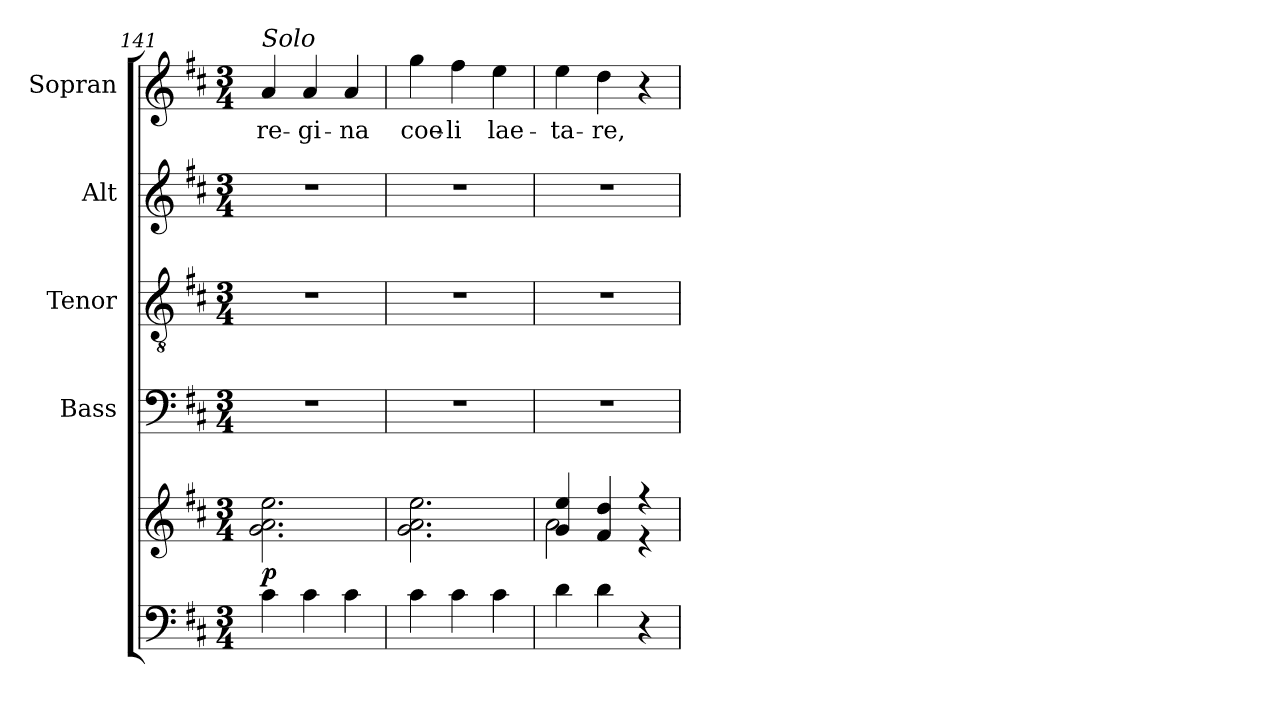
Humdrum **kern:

**kern	**kern	**dynam	**kern	**kern	**kern	**kern	**text
*part5	*part5	*part5	*part4	*part3	*part2	*part1	*part1
*staff6	*staff5	*staff5/6	*staff4	*staff3	*staff2	*staff1	*staff1
*	*	*	*I"Bass	*I"Tenor	*I"Alt	*I"Sopran	*
*	*	*	*I'B.	*I'T.	*I'A.	*I'S.	*
*clefF4	*clefG2	*	*clefF4	*clefGv2	*clefG2	*clefG2	*
*k[f#c#]	*k[f#c#]	*	*k[f#c#]	*k[f#c#]	*k[f#c#]	*k[f#c#]	*
*D:	*D:	*	*D:	*D:	*D:	*D:	*
*M3/4	*M3/4	*	*M3/4	*M3/4	*M3/4	*M3/4	*
=141	=141	=141	=141	=141	=141	=141	=141
!	!	!	!	!	!	!LO:TX:a:i:t=Solo	!
!	!	!LO:DY:a=2	!	!	!	!	!LO:LY:b
4c#\	2.g\ 2.a\ 2.ee\	p	2.r	2.r	2.r	4a/	re-
!	!	!	!	!	!	!	!LO:LY:b
4c#\	.	.	.	.	.	4a/	-gi-
!	!	!	!	!	!	!	!LO:LY:b
4c#\	.	.	.	.	.	4a/	-na
=142	=142	=142	=142	=142	=142	=142	=142
!	!	!	!	!	!	!	!LO:LY:b
4c#\	2.g\ 2.a\ 2.ee\	.	2.r	2.r	2.r	4gg\	coe-
!	!	!	!	!	!	!	!LO:LY:b
4c#\	.	.	.	.	.	4ff#\	-li
!	!	!	!	!	!	!	!LO:LY:b
4c#\	.	.	.	.	.	4ee\	lae-
=143	=143	=143	=143	=143	=143	=143	=143
*	*^	*	*	*	*	*	*
!	!	!	!	!	!	!	!	!LO:LY:b
4d\	4g/ 4ee/	2a\	.	2.r	2.r	2.r	4ee\	-ta-
!	!	!	!	!	!	!	!	!LO:LY:b
4d\	4f#/ 4dd/	.	.	.	.	.	4dd\	-re,
4r	4r	4r	.	.	.	.	4r	.
*	*v	*v	*	*	*	*	*	*
=	=	=	=	=	=	=	=
*-	*-	*-	*-	*-	*-	*-	*-
